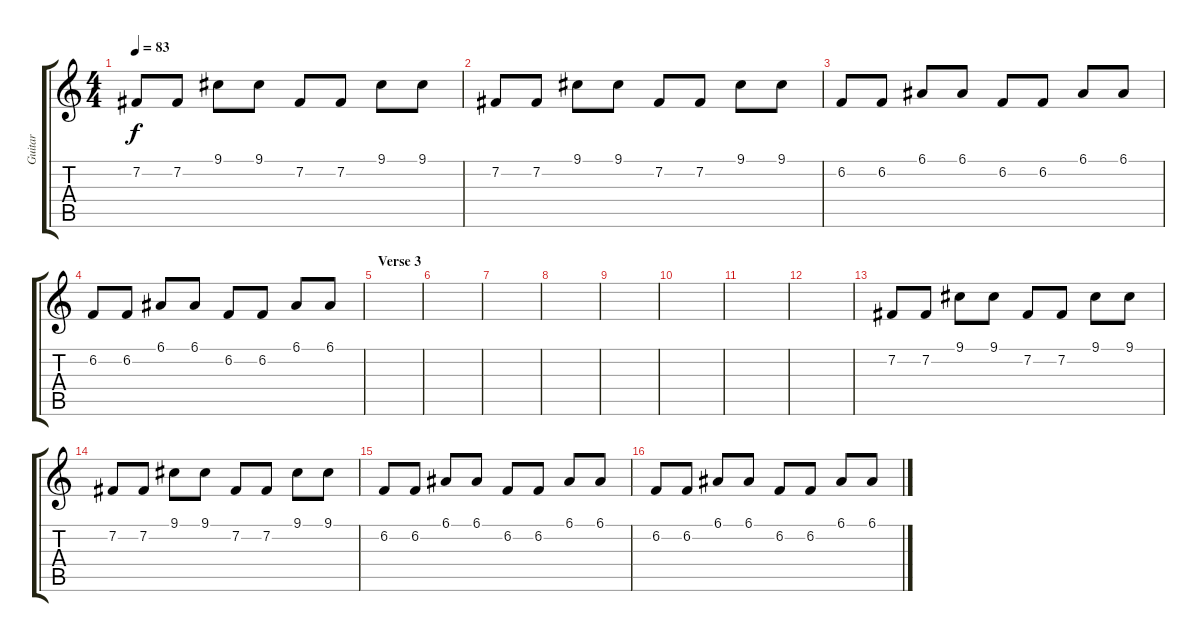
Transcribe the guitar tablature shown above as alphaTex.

\track ("Guitar" "Guitar") {instrument lead1square}
\staff {score tabs}
\tuning (E4 B3 G3 D3 A2 E2) {hide}
\ts (4 4)
\tempo 83
\clef g2
\ks c
7.2.8{dy f} 7.2.8 9.1.8 9.1.8 7.2.8 7.2.8 9.1.8 9.1.8 |
7.2.8 7.2.8 9.1.8 9.1.8 7.2.8 7.2.8 9.1.8 9.1.8 |
6.2.8 6.2.8 6.1.8 6.1.8 6.2.8 6.2.8 6.1.8 6.1.8 |
6.2.8 6.2.8 6.1.8 6.1.8 6.2.8 6.2.8 6.1.8 6.1.8 |
\section ("" "Verse 3")
|
|
|
|
|
|
|
|
7.2.8 7.2.8 9.1.8 9.1.8 7.2.8 7.2.8 9.1.8 9.1.8 |
7.2.8 7.2.8 9.1.8 9.1.8 7.2.8 7.2.8 9.1.8 9.1.8 |
6.2.8 6.2.8 6.1.8 6.1.8 6.2.8 6.2.8 6.1.8 6.1.8 |
6.2.8 6.2.8 6.1.8 6.1.8 6.2.8 6.2.8 6.1.8 6.1.8
